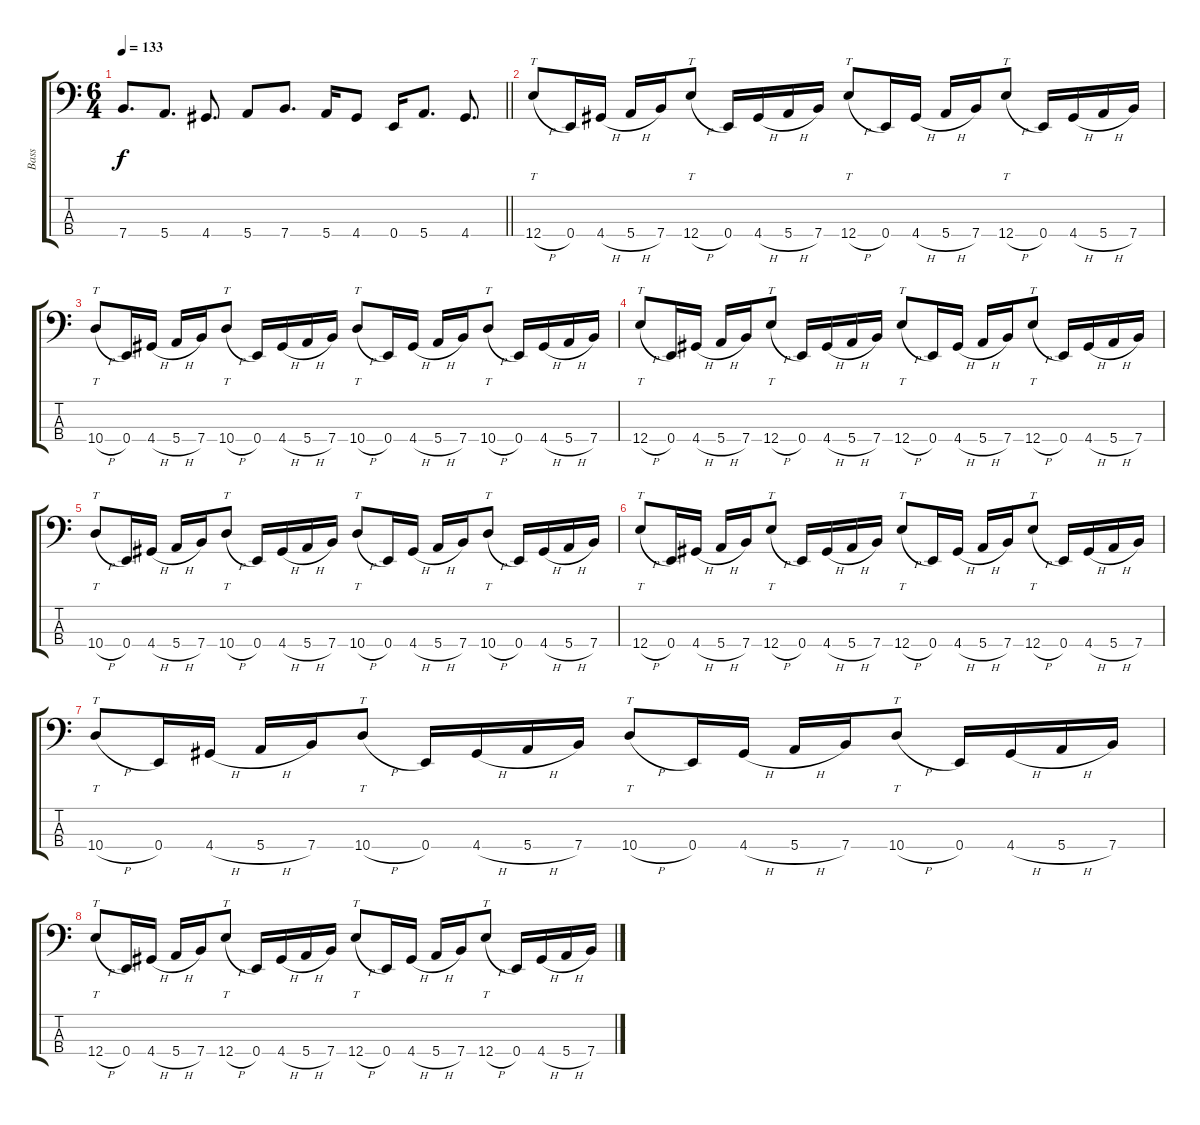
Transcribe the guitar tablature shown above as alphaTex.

\track ("Bass" "Bass") {instrument slapbass2}
\staff {score tabs}
\tuning (G2 D2 A1 E1) {hide}
\ts (6 4)
\tempo 133
\clef f4
\barLineRight lightlight
\ks c
7.4.8{d dy f} 5.4.8{d} 4.4.8{d} 5.4.8 7.4.8{d} 5.4.16 4.4.8 0.4.16 5.4.8{d} 4.4.8{d} |
12.4{h}.8{tt} 0.4.16 4.4{h}.16 5.4{h}.16 7.4.16 12.4{h}.8{tt} 0.4.16 4.4{h}.16 5.4{h}.16 7.4.16 12.4{h}.8{tt} 0.4.16 4.4{h}.16 5.4{h}.16 7.4.16 12.4{h}.8{tt} 0.4.16 4.4{h}.16 5.4{h}.16 7.4.16 |
10.4{h}.8{tt} 0.4.16 4.4{h}.16 5.4{h}.16 7.4.16 10.4{h}.8{tt} 0.4.16 4.4{h}.16 5.4{h}.16 7.4.16 10.4{h}.8{tt} 0.4.16 4.4{h}.16 5.4{h}.16 7.4.16 10.4{h}.8{tt} 0.4.16 4.4{h}.16 5.4{h}.16 7.4.16 |
12.4{h}.8{tt} 0.4.16 4.4{h}.16 5.4{h}.16 7.4.16 12.4{h}.8{tt} 0.4.16 4.4{h}.16 5.4{h}.16 7.4.16 12.4{h}.8{tt} 0.4.16 4.4{h}.16 5.4{h}.16 7.4.16 12.4{h}.8{tt} 0.4.16 4.4{h}.16 5.4{h}.16 7.4.16 |
10.4{h}.8{tt} 0.4.16 4.4{h}.16 5.4{h}.16 7.4.16 10.4{h}.8{tt} 0.4.16 4.4{h}.16 5.4{h}.16 7.4.16 10.4{h}.8{tt} 0.4.16 4.4{h}.16 5.4{h}.16 7.4.16 10.4{h}.8{tt} 0.4.16 4.4{h}.16 5.4{h}.16 7.4.16 |
12.4{h}.8{tt} 0.4.16 4.4{h}.16 5.4{h}.16 7.4.16 12.4{h}.8{tt} 0.4.16 4.4{h}.16 5.4{h}.16 7.4.16 12.4{h}.8{tt} 0.4.16 4.4{h}.16 5.4{h}.16 7.4.16 12.4{h}.8{tt} 0.4.16 4.4{h}.16 5.4{h}.16 7.4.16 |
10.4{h}.8{tt} 0.4.16 4.4{h}.16 5.4{h}.16 7.4.16 10.4{h}.8{tt} 0.4.16 4.4{h}.16 5.4{h}.16 7.4.16 10.4{h}.8{tt} 0.4.16 4.4{h}.16 5.4{h}.16 7.4.16 10.4{h}.8{tt} 0.4.16 4.4{h}.16 5.4{h}.16 7.4.16 |
12.4{h}.8{tt} 0.4.16 4.4{h}.16 5.4{h}.16 7.4.16 12.4{h}.8{tt} 0.4.16 4.4{h}.16 5.4{h}.16 7.4.16 12.4{h}.8{tt} 0.4.16 4.4{h}.16 5.4{h}.16 7.4.16 12.4{h}.8{tt} 0.4.16 4.4{h}.16 5.4{h}.16 7.4.16
